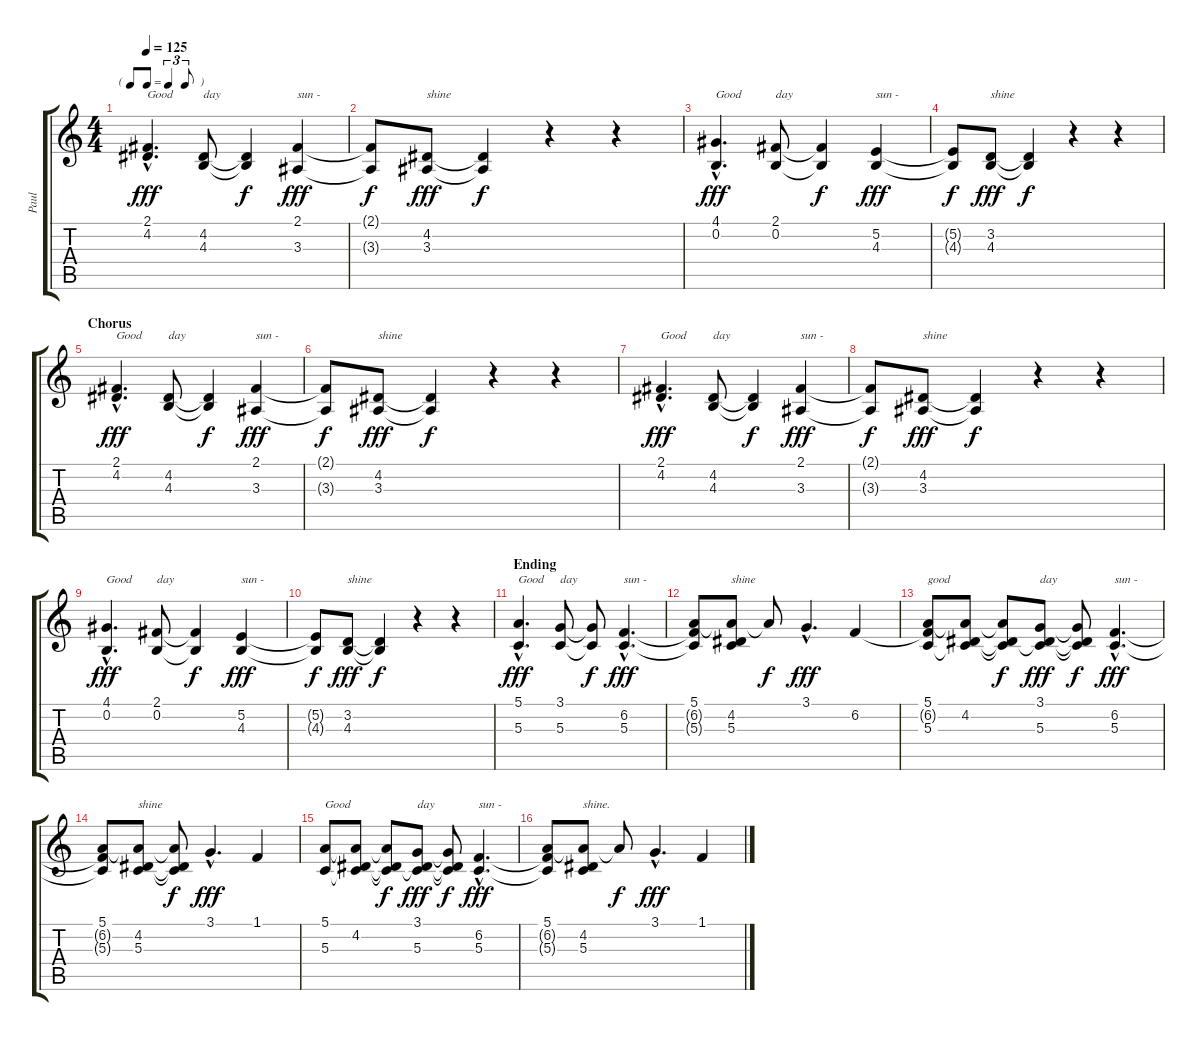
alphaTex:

\track ("Paul" "Paul") {instrument altosax}
\staff {score tabs}
\tuning (E4 B3 G3 D3 A2 E2) {hide}
\ts (4 4)
\tf triplet8th
\tempo 125
\clef g2
\ks c
(2.1{hac} 4.2{hac}).4{d txt "Good" dy fff} (4.2 4.3).8{txt "day"} (4.2{t} 4.3{t}).4{dy f} (2.1 3.3).4{txt "sun -" dy fff} |
(2.1{t} 3.3{t}).8{dy f} (4.2 3.3).8{txt "shine" dy fff} (4.2{t} 3.3{t}).4{dy f} r.4 r.4 |
(4.1{hac} 0.2{hac}).4{d txt "Good" dy fff} (2.1 0.2).8{txt "day"} (2.1{t} 0.2{t}).4{dy f} (5.2 4.3).4{txt "sun -" dy fff} |
(5.2{t} 4.3{t}).8{dy f} (3.2 4.3).8{txt "shine" dy fff} (3.2{t} 4.3{t}).4{dy f} r.4 r.4 |
\section ("" "Chorus")
(2.1{hac} 4.2{hac}).4{d txt "Good" dy fff} (4.2 4.3).8{txt "day"} (4.2{t} 4.3{t}).4{dy f} (2.1 3.3).4{txt "sun -" dy fff} |
(2.1{t} 3.3{t}).8{dy f} (4.2 3.3).8{txt "shine" dy fff} (4.2{t} 3.3{t}).4{dy f} r.4 r.4 |
(2.1{hac} 4.2{hac}).4{d txt "Good" dy fff} (4.2 4.3).8{txt "day"} (4.2{t} 4.3{t}).4{dy f} (2.1 3.3).4{txt "sun -" dy fff} |
(2.1{t} 3.3{t}).8{dy f} (4.2 3.3).8{txt "shine" dy fff} (4.2{t} 3.3{t}).4{dy f} r.4 r.4 |
(4.1{hac} 0.2{hac}).4{d txt "Good" dy fff} (2.1 0.2).8{txt "day"} (2.1{t} 0.2{t}).4{dy f} (5.2 4.3).4{txt "sun -" dy fff} |
(5.2{t} 4.3{t}).8{dy f} (3.2 4.3).8{txt "shine" dy fff} (3.2{t} 4.3{t}).4{dy f} r.4 r.4 |
\section ("" "Ending")
(5.1{hac} 5.3{hac}).4{d txt "Good" dy fff} (3.1 5.3).8{txt "day"} (3.1{t} 5.3{t}).8{dy f} (6.2{hac} 5.3{hac}).4{d txt "sun -" dy fff} |
(5.1 6.2{t} 5.3{t}).8{volume 14} (5.1{t} 4.2 5.3).8{txt "shine"} 5.1{t}.8{dy f} 3.1{hac}.4{d dy fff} 6.2.4 |
(5.1 6.2{t} 5.3).8{txt "good" volume 12} (5.1{t} 4.2 5.3{t}).8 (5.1{t} 4.2{t} 5.3{t}).8{dy f} (3.1 4.2{t} 5.3).8{txt "day" dy fff} (3.1{t} 4.2{t} 5.3{t}).8{dy f} (6.2{hac} 5.3{hac}).4{d txt "sun -" dy fff} |
(5.1 6.2{t} 5.3{t}).8{volume 10} (5.1{t} 4.2 5.3).8{txt "shine"} (5.1{t} 4.2{t} 5.3{t}).8{dy f} 3.1{hac}.4{d dy fff} 1.1.4 |
(5.1 5.3).8{txt "Good" volume 7} (5.1{t} 4.2 5.3{t}).8 (5.1{t} 4.2{t} 5.3{t}).8{dy f} (3.1 4.2{t} 5.3).8{txt "day" dy fff} (3.1{t} 4.2{t} 5.3{t}).8{dy f} (6.2{hac} 5.3{hac}).4{d txt "sun -" dy fff} |
(5.1 6.2{t} 5.3{t}).8{volume 3} (5.1{t} 4.2 5.3).8{txt "shine."} 5.1{t}.8{dy f} 3.1{hac}.4{d dy fff} 1.1.4
